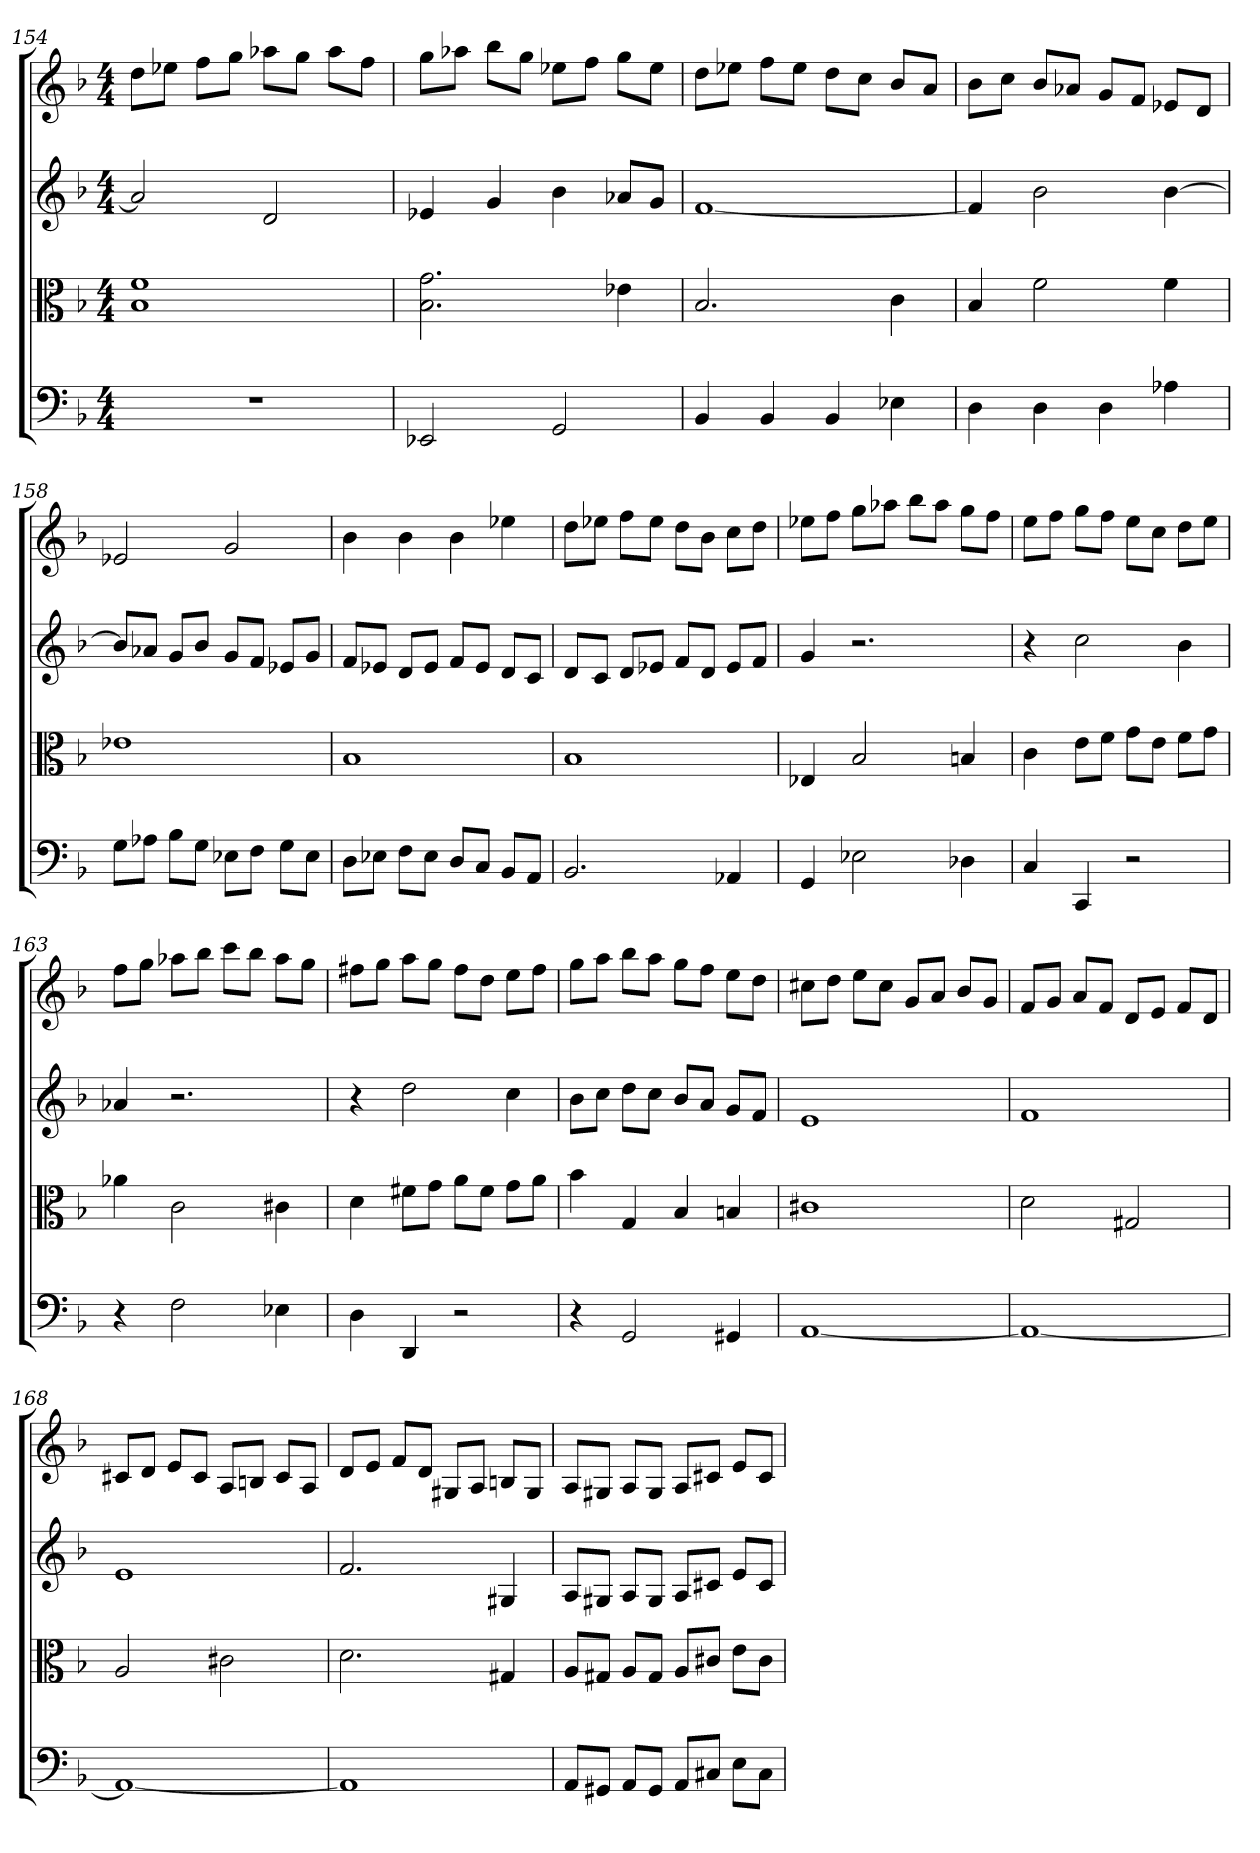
**kern	**kern	**kern	**kern
*part4	*part3	*part2	*part1
*staff4	*staff3	*staff2	*staff1
*clefF4	*clefC3	*	*
*k[b-]	*k[b-]	*k[b-]	*k[b-]
*F:	*F:	*F:	*F:
*M4/4	*M4/4	*M4/4	*M4/4
=154	=154	=154	=154
1r	1B- 1f	2a-]	8ddL
.	.	.	8ee-XJ
.	.	.	8ffL
.	.	.	8ggJ
.	.	2d	8aa-XL
.	.	.	8ggJ
.	.	.	8aa-L
.	.	.	8ffJ
=155	=155	=155	=155
2EE-X	2.B- 2.g	4e-X	8ggL
.	.	.	8aa-XJ
.	.	4g	8bb-L
.	.	.	8ggJ
2GG	.	4b-	8ee-XL
.	.	.	8ffJ
.	4e-X	8a-XL	8ggL
.	.	8gJ	8ee-J
=156	=156	=156	=156
4BB-	2.B-	[1f	8ddL
.	.	.	8ee-XJ
4BB-	.	.	8ffL
.	.	.	8ee-J
4BB-	.	.	8ddL
.	.	.	8ccJ
4E-X	4c	.	8b-L
.	.	.	8aJ
=157	=157	=157	=157
4D	4B-	4f]	8b-L
.	.	.	8ccJ
4D	2f	2b-	8b-L
.	.	.	8a-XJ
4D	.	.	8gL
.	.	.	8fJ
4A-X	4f	[4b-	8e-XL
.	.	.	8dJ
=158	=158	=158	=158
8G\L	1e-X	8b-L]	2e-X
8A-X\J	.	8a-XJ	.
8B-\L	.	8gL	.
8G\J	.	8b-J	.
8E-X\L	.	8gL	2g
8F\J	.	8fJ	.
8G\L	.	8e-XL	.
8E-\J	.	8gJ	.
=159	=159	=159	=159
8D\L	1B-	8fL	4b-
8E-X\J	.	8e-XJ	.
8F\L	.	8dL	4b-
8E-\J	.	8e-J	.
8D/L	.	8fL	4b-
8C/J	.	8e-J	.
8BB-/L	.	8dL	4ee-X
8AA/J	.	8cJ	.
=160	=160	=160	=160
2.BB-	1B-	8dL	8ddL
.	.	8cJ	8ee-XJ
.	.	8dL	8ffL
.	.	8e-XJ	8ee-J
.	.	8fL	8ddL
.	.	8dJ	8b-J
4AA-X	.	8e-L	8ccL
.	.	8fJ	8ddJ
=161	=161	=161	=161
4GG	4E-X	4g	8ee-XL
.	.	.	8ffJ
2E-X	2B-	2.r	8ggL
.	.	.	8aa-XJ
.	.	.	8bb-L
.	.	.	8aa-J
4D-X	4Bn	.	8ggL
.	.	.	8ffJ
=162	=162	=162	=162
4C	4c	4r	8eeL
.	.	.	8ffJ
4CC	8e\L	2cc	8ggL
.	8f\J	.	8ffJ
2r	8g\L	.	8eeL
.	8e\J	.	8ccJ
.	8f\L	4b-	8ddL
.	8g\J	.	8eeJ
=163	=163	=163	=163
4r	4a-X	4a-X	8ffL
.	.	.	8ggJ
2F	2c	2.r	8aa-XL
.	.	.	8bb-J
.	.	.	8cccL
.	.	.	8bb-J
4E-X	4c#X	.	8aa-L
.	.	.	8ggJ
=164	=164	=164	=164
4D	4d	4r	8ff#XL
.	.	.	8ggJ
4DD	8f#X\L	2dd	8aaL
.	8g\J	.	8ggJ
2r	8a\L	.	8ff#L
.	8f#\J	.	8ddJ
.	8g\L	4cc	8eeL
.	8a\J	.	8ff#J
=165	=165	=165	=165
4r	4b-	8b-L	8ggL
.	.	8ccJ	8aaJ
2GG	4G	8ddL	8bb-L
.	.	8ccJ	8aaJ
.	4B-	8b-L	8ggL
.	.	8aJ	8ffJ
4GG#X	4Bn	8gL	8eeL
.	.	8fJ	8ddJ
=166	=166	=166	=166
[1AA	1c#X	1e	8cc#XL
.	.	.	8ddJ
.	.	.	8eeL
.	.	.	8cc#J
.	.	.	8gL
.	.	.	8aJ
.	.	.	8b-L
.	.	.	8gJ
=167	=167	=167	=167
1AA_	2d	1f	8fL
.	.	.	8gJ
.	.	.	8aL
.	.	.	8fJ
.	2G#X	.	8dL
.	.	.	8eJ
.	.	.	8fL
.	.	.	8dJ
=168	=168	=168	=168
1AA_	2A	1e	8c#XL
.	.	.	8dJ
.	.	.	8eL
.	.	.	8c#J
.	2c#X	.	8AL
.	.	.	8BnJ
.	.	.	8c#L
.	.	.	8AJ
=169	=169	=169	=169
1AA]	2.d	2.f	8dL
.	.	.	8eJ
.	.	.	8fL
.	.	.	8dJ
.	.	.	8G#XL
.	.	.	8AJ
.	4G#X	4G#X	8BnL
.	.	.	8G#J
=170	=170	=170	=170
8AA/L	8A/L	8AL	8AL
8GG#X/J	8G#X/J	8G#XJ	8G#XJ
8AA/L	8A/L	8AL	8AL
8GG#/J	8G#/J	8G#J	8G#J
8AA/L	8A/L	8AL	8AL
8C#X/J	8c#X/J	8c#XJ	8c#XJ
8E\L	8e\L	8eL	8eL
8C#\J	8c#\J	8c#J	8c#J
=	=	=	=
*-	*-	*-	*-
